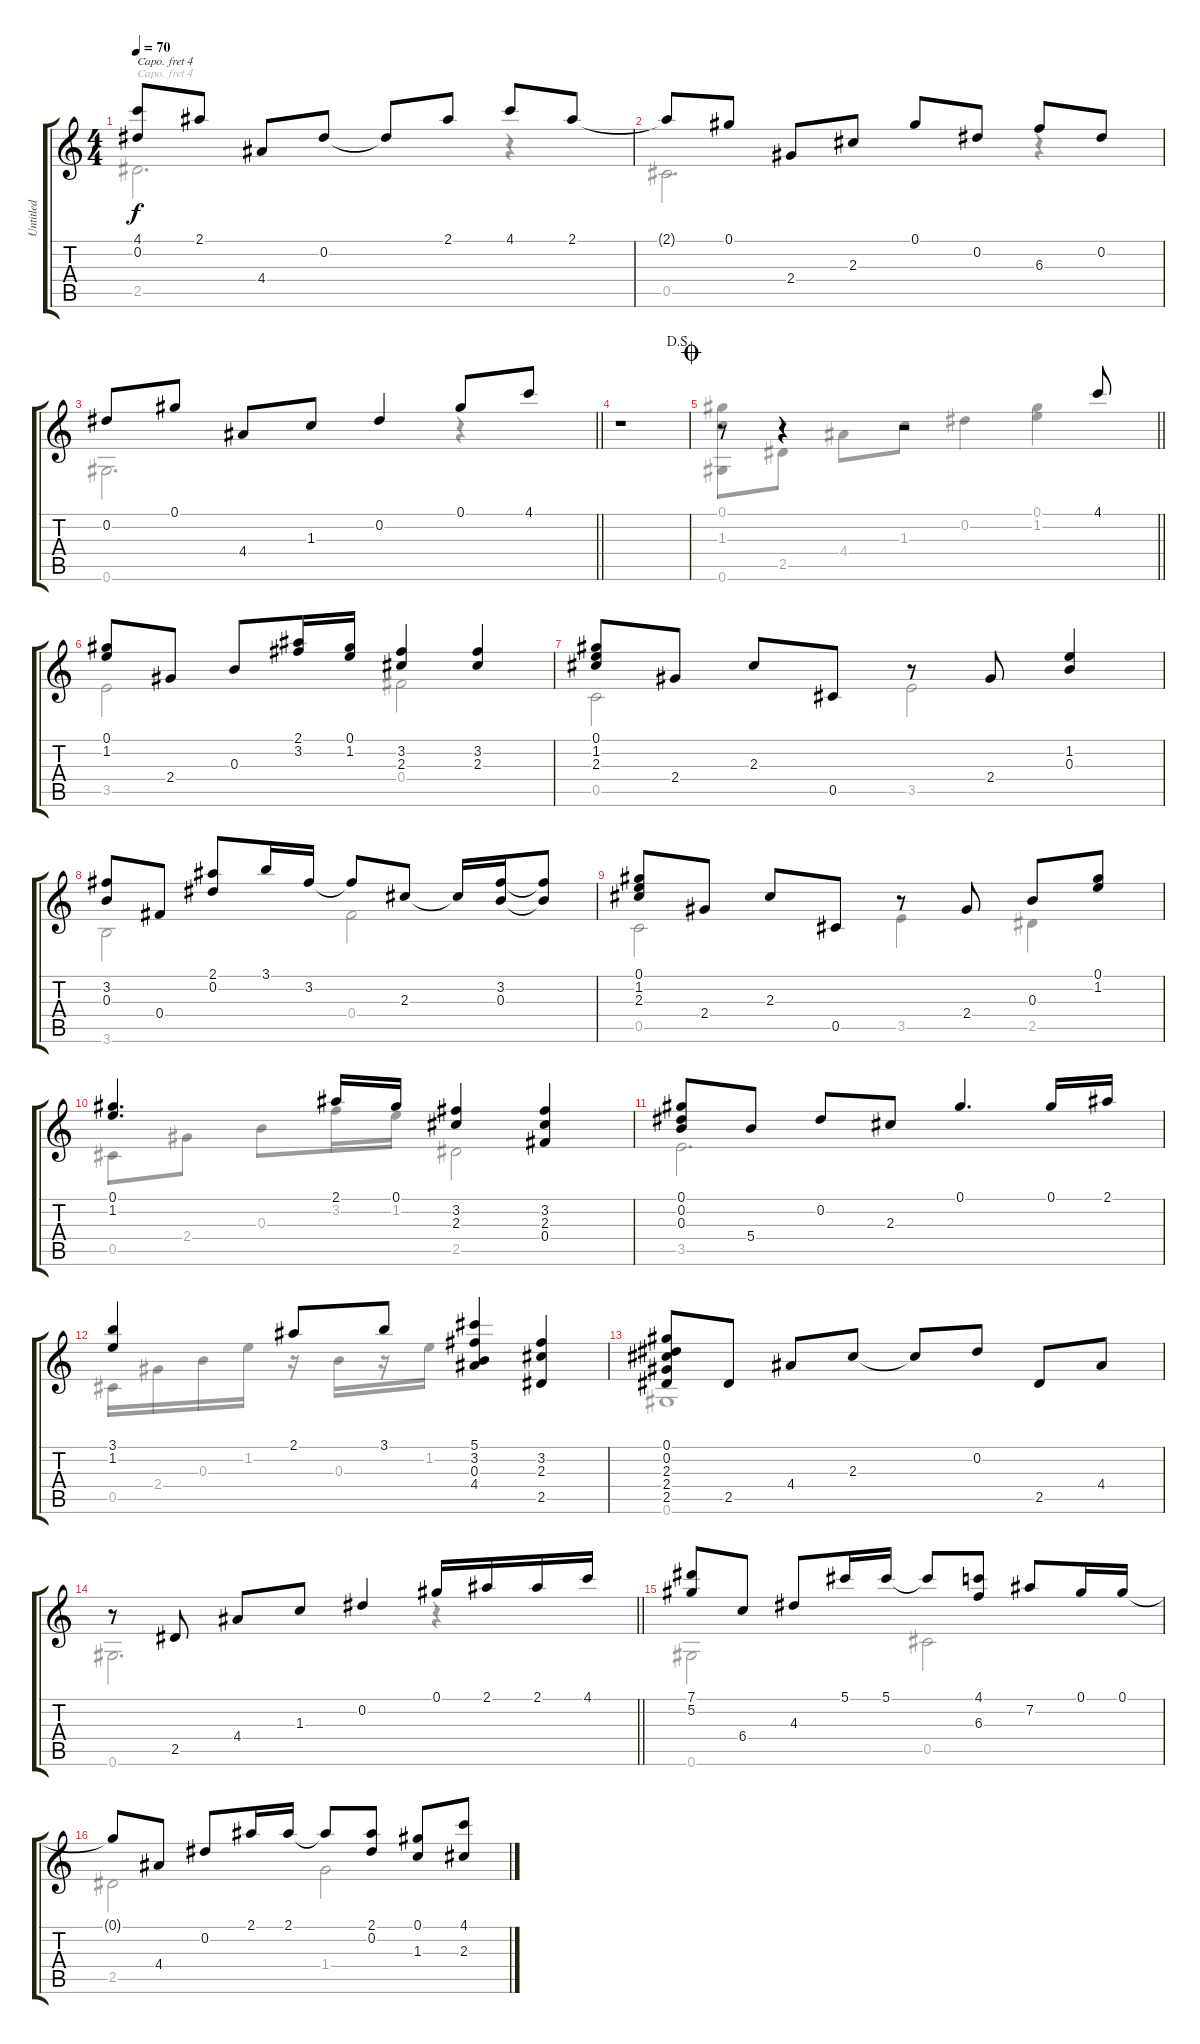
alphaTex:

\track ("Untitled" "Untitled") {instrument electricguitarjazz}
\staff {score tabs}
\capo 4
\tuning (E4 B3 G3 D3 A2 E2) {hide}
\voice
\ts (4 4)
\tempo 70
\clef g2
\ks c
(4.1 0.2).8{dy f} 2.1.8 4.4.8 0.2.8 0.2{t}.8 2.1.8 4.1.8 2.1.8 |
2.1{t}.8 0.1.8 2.4.8 2.3.8 0.1.8 0.2.8 6.3.8 0.2.8 |
\barLineRight lightlight
0.2.8 0.1.8 4.4.8 1.3.8 0.2.4 0.1.8 4.1.8 |
\jump dalsegno
r.1 |
\jump coda
\barLineRight lightlight
r.8 r.4 r.2 4.1.8 |
\section ("" " ")
(0.1 1.2).8 2.4.8 0.3.8 (2.1 3.2).16 (0.1 1.2).16 (3.2 2.3).4 (3.2 2.3).4 |
(0.1 1.2 2.3).8 2.4.8 2.3.8 0.5.8 r.8 2.4.8 (1.2 0.3).4 |
(3.2 0.3).8 0.4.8 (2.1 0.2).8 3.1.16 3.2.16 3.2{t}.8 2.3.8 2.3{t}.16 (3.2 0.3).16 (3.2{t} 0.3{t}).8 |
(0.1 1.2 2.3).8 2.4.8 2.3.8 0.5.8 r.8 2.4.8 0.3.8 (0.1 1.2).8 |
(0.1 1.2).4{d} 2.1.16 0.1.16 (3.2 2.3).4 (3.2 2.3 0.4).4 |
(0.1 0.2 0.3).8 5.4.8 0.2.8 2.3.8 0.1.4{d} 0.1.16 2.1.16 |
(3.1 1.2).4 2.1.8 3.1.8 (5.1 3.2 0.3 4.4).4 (3.2 2.3 2.5).4 |
(0.1 0.2 2.3 2.4 2.5).8 2.5.8 4.4.8 2.3.8 2.3{t}.8 0.2.8 2.5.8 4.4.8 |
\barLineRight lightlight
r.8 2.5.8 4.4.8 1.3.8 0.2.4 0.1.16 2.1.16 2.1.16 4.1.16 |
\section ("" " ")
(7.1 5.2).8 6.4.8 4.3.8 5.1.16 5.1.16 5.1{t}.8 (4.1 6.3).8 7.2.8 0.1.16 0.1.16 |
0.1{t}.8 4.4.8 0.2.8 2.1.16 2.1.16 2.1{t}.8 (2.1 0.2).8 (0.1 1.3).8 (4.1 2.3).8
\voice
\clef g2
\ottava regular
\simile none
\ks c
2.5.2{d dy f} r.4 |
0.5.2{d} r.4 |
\barLineRight lightlight
0.6.2{d} r.4 |
|
\barLineRight lightlight
(0.1 1.3 0.6).8 2.5.8 4.4.8 1.3.8 0.2.4 (0.1 1.2).4 |
3.5.2 0.4.2 |
0.5.2 3.5.2 |
3.6.2 0.4.2 |
0.5.2 3.5.4 2.5.4 |
0.5.8 2.4.8 0.3.8 3.2.16 1.2.16 2.5.2 |
3.5.2{d} |
0.5.16 2.4.16 0.3.16 1.2.16 r.16 0.3.16 r.16 1.2.16 |
0.6.1 |
\barLineRight lightlight
0.6.2{d} r.4 |
0.6.2 0.5.2 |
2.5.2 1.4.2
